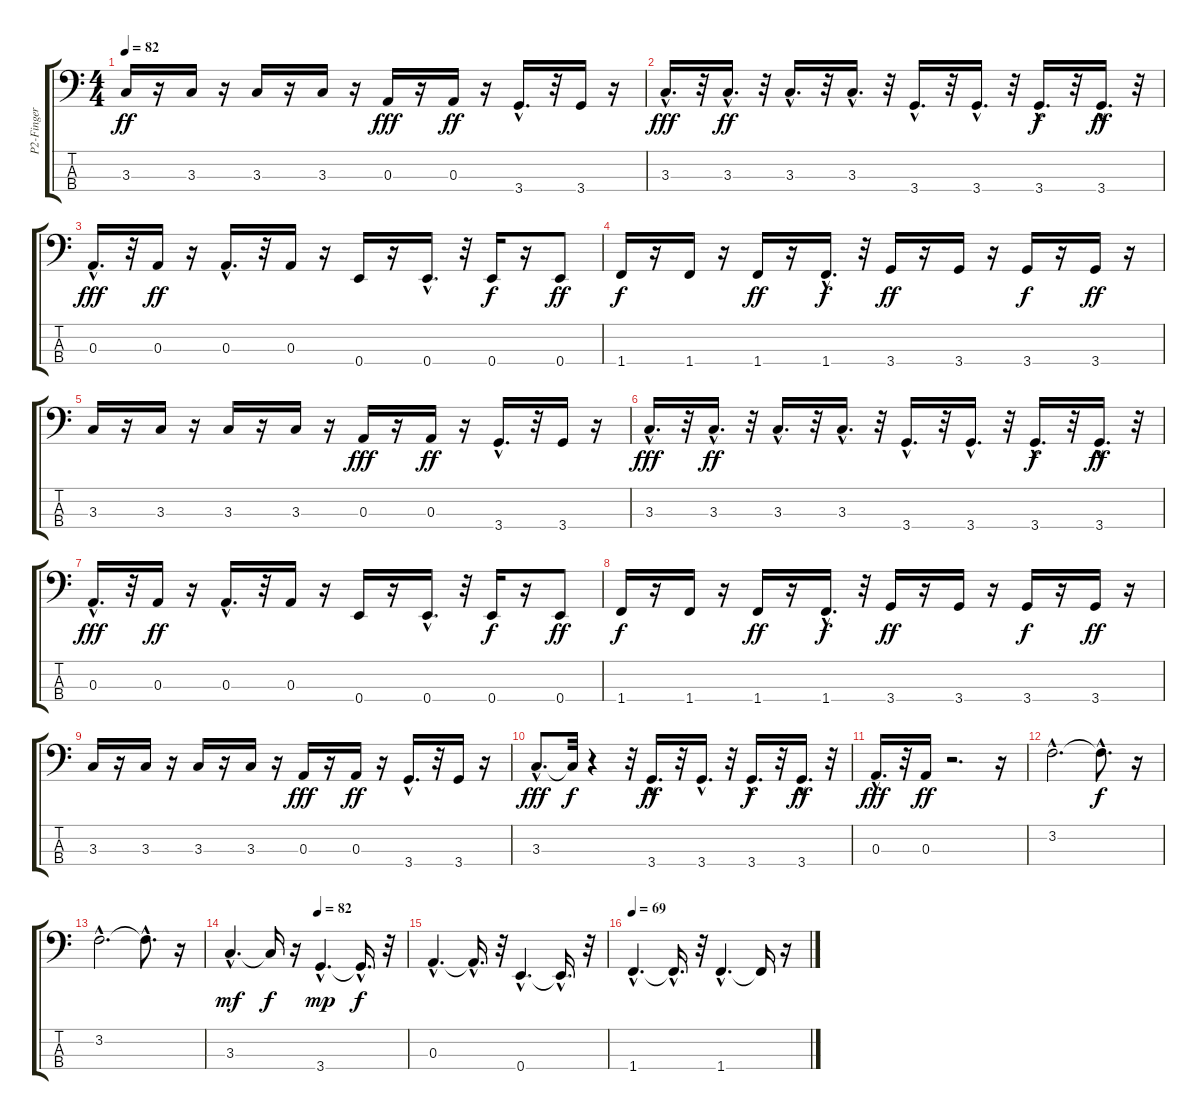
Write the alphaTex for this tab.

\track ("P2-Finger Bass." "P2-Finger ") {instrument electricbassfinger}
\staff {score tabs}
\tuning (G2 D2 A1 E1) {hide}
\ts (4 4)
\tempo 82
\clef f4
\ks c
3.3.16{dy ff} r.16 3.3.16 r.16 3.3.16 r.16 3.3.16 r.16 0.3.16{dy fff} r.16 0.3.16{dy ff} r.16 3.4{hac}.16{d} r.32 3.4.16 r.16 |
3.3{hac}.16{d dy fff} r.32 3.3{hac}.16{d dy ff} r.32 3.3{hac}.16{d} r.32 3.3{hac}.16{d} r.32 3.4{hac}.16{d} r.32 3.4{hac}.16{d} r.32 3.4{hac}.16{d dy f} r.32 3.4{hac}.16{d dy ff} r.32 |
0.3{hac}.16{d dy fff} r.32 0.3.16{dy ff} r.16 0.3{hac}.16{d} r.32 0.3.16 r.16 0.4.16 r.16 0.4{hac}.16{d} r.32 0.4.16{dy f} r.16 0.4.8{dy ff} |
1.4.16{dy f} r.16 1.4.16 r.16 1.4.16{dy ff} r.16 1.4{hac}.16{d dy f} r.32 3.4.16{dy ff} r.16 3.4.16 r.16 3.4.16{dy f} r.16 3.4.16{dy ff} r.16 |
3.3.16 r.16 3.3.16 r.16 3.3.16 r.16 3.3.16 r.16 0.3.16{dy fff} r.16 0.3.16{dy ff} r.16 3.4{hac}.16{d} r.32 3.4.16 r.16 |
3.3{hac}.16{d dy fff} r.32 3.3{hac}.16{d dy ff} r.32 3.3{hac}.16{d} r.32 3.3{hac}.16{d} r.32 3.4{hac}.16{d} r.32 3.4{hac}.16{d} r.32 3.4{hac}.16{d dy f} r.32 3.4{hac}.16{d dy ff} r.32 |
0.3{hac}.16{d dy fff} r.32 0.3.16{dy ff} r.16 0.3{hac}.16{d} r.32 0.3.16 r.16 0.4.16 r.16 0.4{hac}.16{d} r.32 0.4.16{dy f} r.16 0.4.8{dy ff} |
1.4.16{dy f} r.16 1.4.16 r.16 1.4.16{dy ff} r.16 1.4{hac}.16{d dy f} r.32 3.4.16{dy ff} r.16 3.4.16 r.16 3.4.16{dy f} r.16 3.4.16{dy ff} r.16 |
3.3.16 r.16 3.3.16 r.16 3.3.16 r.16 3.3.16 r.16 0.3.16{dy fff} r.16 0.3.16{dy ff} r.16 3.4{hac}.16{d} r.32 3.4.16 r.16 |
3.3{hac}.8{d dy fff} 3.3{t}.32{dy f} r.4 r.32 3.4{hac}.16{d dy ff} r.32 3.4{hac}.16{d} r.32 3.4{hac}.16{d dy f} r.32 3.4{hac}.16{d dy ff} r.32 |
0.3{hac}.16{d dy fff} r.32 0.3.16{dy ff} r.2{d} r.16 |
3.2{hac}.2{d} 3.2{hac t}.8{d dy f} r.16 |
3.2{hac}.2{d} 3.2{hac t}.8{d} r.16 |
\tempo (82 0.5)
3.3{hac}.4{d dy mf} 3.3{t}.16{dy f} r.16 3.4{hac}.4{d dy mp} 3.4{hac t}.16{d dy f} r.32 |
0.3{hac}.4{d} 0.3{hac t}.16{d} r.32 0.4{hac}.4{d} 0.4{hac t}.16{d} r.32 |
\tempo 69
1.4{hac}.4{d} 1.4{hac t}.16{d} r.32 1.4{hac}.4{d} 1.4{t}.16 r.16
